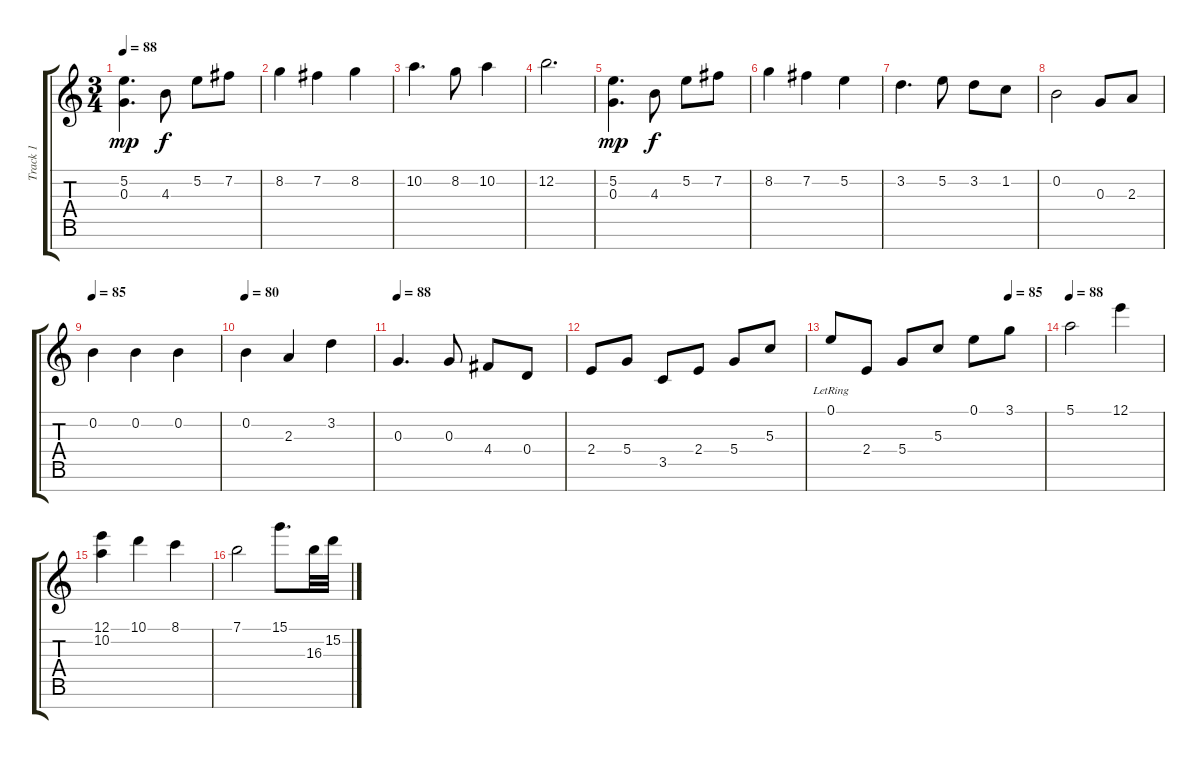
\track ("Track 1" "Track 1") {instrument acousticguitarsteel}
\staff {score tabs}
\tuning (E4 B3 G3 D3 A2 E2 B1) {hide}
\ts (3 4)
\tempo 88
\clef g2
\ks c
(5.2 0.3).4{d dy mp} 4.3.8{dy f} 5.2.8 7.2.8 |
8.2.4 7.2.4 8.2.4 |
10.2.4{d} 8.2.8 10.2.4 |
12.2.2{d} |
(5.2 0.3).4{d dy mp} 4.3.8{dy f} 5.2.8 7.2.8 |
8.2.4 7.2.4 5.2.4 |
3.2.4{d} 5.2.8 3.2.8 1.2.8 |
0.2.2 0.3.8 2.3.8 |
\tempo 85
0.2.4 0.2.4 0.2.4 |
\tempo 80
0.2.4 2.3.4 3.2.4 |
\tempo 88
0.3.4{d} 0.3.8 4.4.8 0.4.8 |
2.4.8 5.4.8 3.5.8 2.4.8 5.4.8 5.3.8 |
\tempo (85 0.8333333333333334)
0.1{lr}.8 2.4.8 5.4.8 5.3.8 0.1.8 3.1.8 |
\tempo 88
5.1.2 12.1.4 |
(12.1 10.2).4 10.1.4 8.1.4 |
7.1.2 15.1.8{d} 16.3.32 15.2.32
